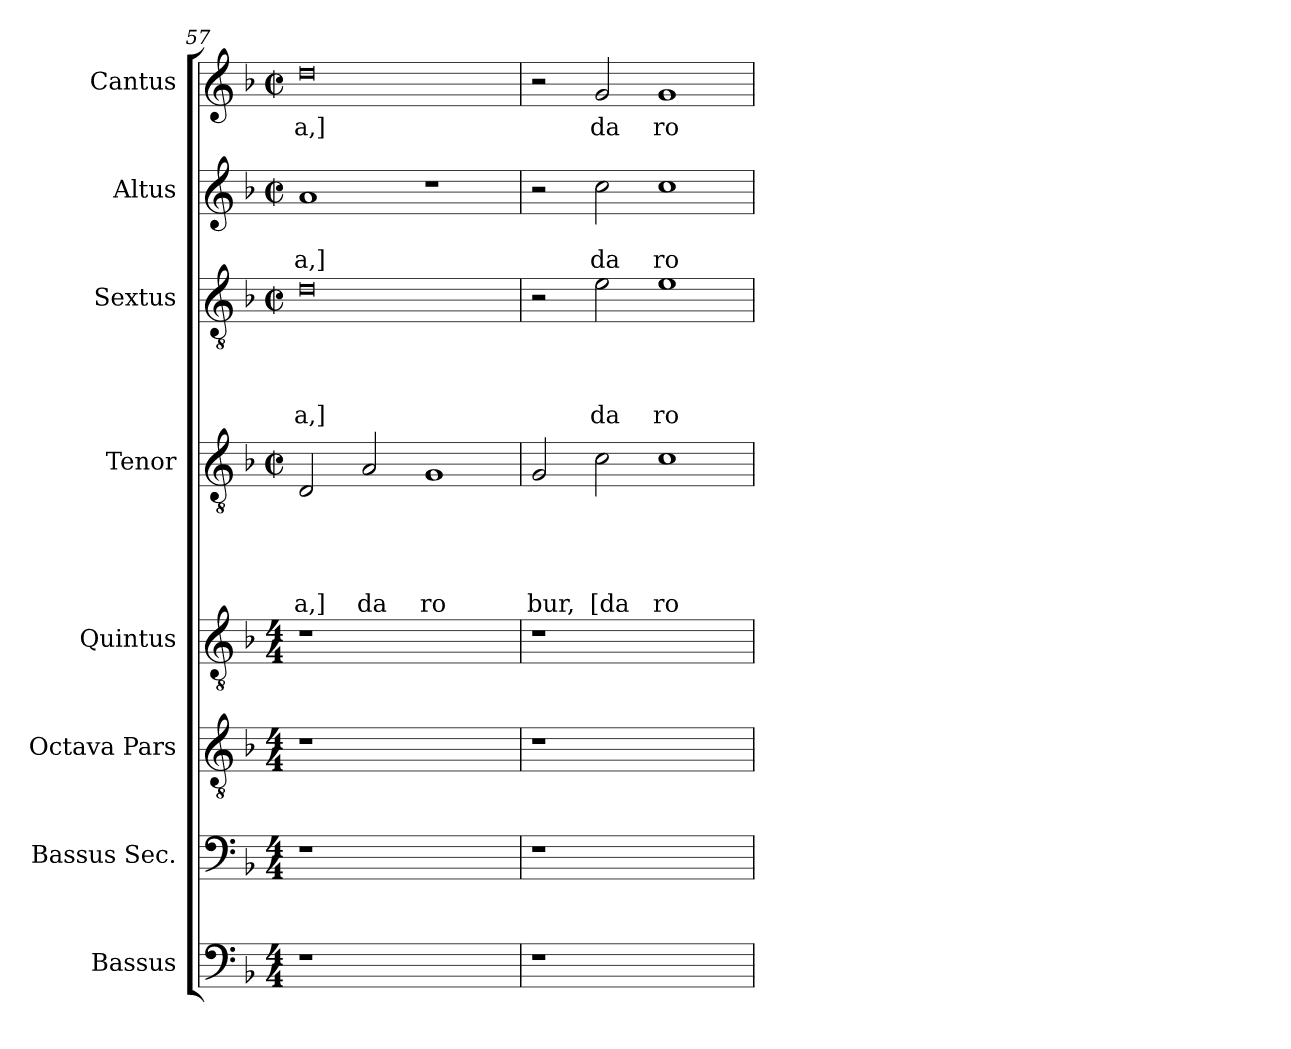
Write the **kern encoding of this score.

**kern	**kern	**kern	**kern	**kern	**text	**text	**text	**text	**text	**kern	**text	**text	**text	**text	**kern	**text	**text	**kern	**text
*part8	*part7	*part6	*part5	*part4	*part4	*part4	*part4	*part4	*part4	*part3	*part3	*part3	*part3	*part3	*part2	*part2	*part2	*part1	*part1
*staff8	*staff7	*staff6	*staff5	*staff4	*staff4	*staff4	*staff4	*staff4	*staff4	*staff3	*staff3	*staff3	*staff3	*staff3	*staff2	*staff2	*staff2	*staff1	*staff1
*I"Bassus	*I"Bassus Sec.	*I"Octava Pars	*I"Quintus	*I"Tenor	*	*	*	*	*	*I"Sextus	*	*	*	*	*I"Altus	*	*	*I"Cantus	*
*I'Bassus	*I'Bassus Sec.	*I'Octava Pars	*I'Quintus	*I'Tenor	*	*	*	*	*	*I'Sextus	*	*	*	*	*I'Altus	*	*	*I'Cantus	*
*clefF4	*clefF4	*clefGv2	*clefGv2	*clefGv2	*	*	*	*	*	*clefGv2	*	*	*	*	*clefG2	*	*	*clefG2	*
*	*	*	*	*ITrd-3c-5	*	*	*	*	*	*ITrd-3c-5	*	*	*	*	*ITrd-3c-5	*	*	*ITrd-3c-5	*
*k[b-]	*k[b-]	*k[b-]	*k[b-]	*k[b-e-]	*	*	*	*	*	*k[b-e-]	*	*	*	*	*k[b-e-]	*	*	*k[b-e-]	*
*F:	*F:	*F:	*F:	*B-:	*	*	*	*	*	*B-:	*	*	*	*	*B-:	*	*	*B-:	*
*M4/4	*M4/4	*M4/4	*M4/4	*M2/2	*	*	*	*	*	*M2/2	*	*	*	*	*M2/2	*	*	*M2/2	*
*	*	*	*	*met(c|)	*	*	*	*	*	*met(c|)	*	*	*	*	*met(c|)	*	*	*met(c|)	*
=57	=57	=57	=57	=57	=57	=57	=57	=57	=57	=57	=57	=57	=57	=57	=57	=57	=57	=57	=57
!	!	!	!	!	!	!	!	!	!LO:LY:b	!	!	!	!	!LO:LY:b	!	!	!LO:LY:b	!	!LO:LY:b
1r	1r	1r	1r	2G/	.	.	.	.	a,]	0g	.	.	.	a,]	1dd	.	a,]	0gg	-a,]
!	!	!	!	!	!	!	!	!	!LO:LY:b	!	!	!	!	!	!	!	!	!	!
.	.	.	.	2d/	.	.	.	.	da	.	.	.	.	.	.	.	.	.	.
!	!	!	!	!	!	!	!	!	!LO:LY:b	!	!	!	!	!	!	!	!	!	!
1ryy	1ryy	1ryy	1ryy	1c	.	.	.	.	ro	.	.	.	.	.	1r	.	.	.	.
=58	=58	=58	=58	=58	=58	=58	=58	=58	=58	=58	=58	=58	=58	=58	=58	=58	=58	=58	=58
!	!	!	!	!	!	!	!	!	!LO:LY:b	!	!	!	!	!	!	!	!	!	!
1r	1r	1r	1r	2c/	.	.	.	.	bur,	2r	.	.	.	.	2r	.	.	2r	.
!	!	!	!	!	!	!	!	!	!LO:LY:b	!	!	!	!	!LO:LY:b	!	!	!LO:LY:b	!	!LO:LY:b
.	.	.	.	2f\	.	.	.	.	[da	2a\	.	.	.	da	2ff\	.	da	2cc/	da
!	!	!	!	!	!	!	!	!	!LO:LY:b	!	!	!	!	!LO:LY:b	!	!	!LO:LY:b	!	!LO:LY:b
1ryy	1ryy	1ryy	1ryy	1f	.	.	.	.	ro	1a	.	.	.	ro	1ff	.	ro	1cc	ro-
=	=	=	=	=	=	=	=	=	=	=	=	=	=	=	=	=	=	=	=
*-	*-	*-	*-	*-	*-	*-	*-	*-	*-	*-	*-	*-	*-	*-	*-	*-	*-	*-	*-
